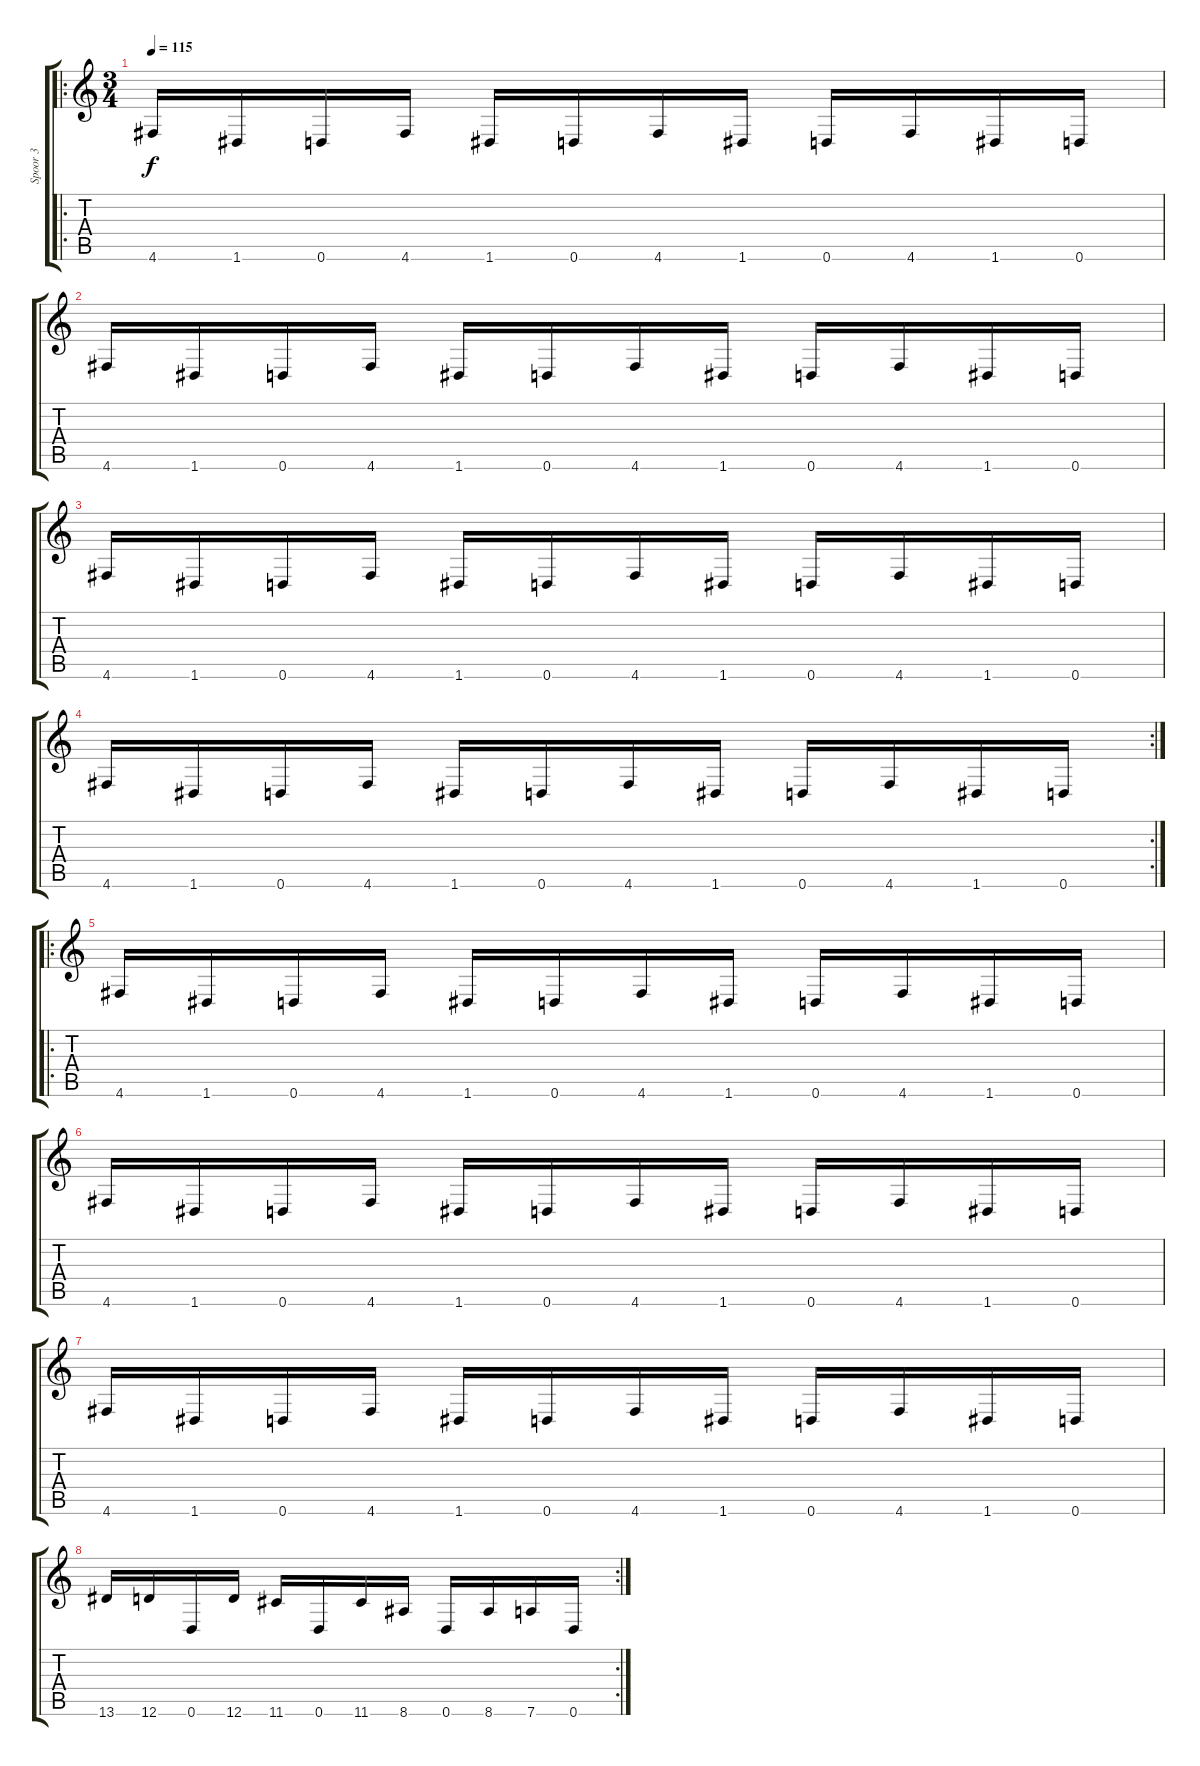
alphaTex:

\track ("Spoor 3" "Spoor 3") {instrument distortionguitar}
\staff {score tabs}
\tuning (E4 B3 G3 D3 A2 D2) {hide}
\ro
\ts (3 4)
\tempo 115
\clef g2
\ks c
4.6.16{dy f} 1.6.16 0.6.16 4.6.16 1.6.16 0.6.16 4.6.16 1.6.16 0.6.16 4.6.16 1.6.16 0.6.16 |
4.6.16 1.6.16 0.6.16 4.6.16 1.6.16 0.6.16 4.6.16 1.6.16 0.6.16 4.6.16 1.6.16 0.6.16 |
4.6.16 1.6.16 0.6.16 4.6.16 1.6.16 0.6.16 4.6.16 1.6.16 0.6.16 4.6.16 1.6.16 0.6.16 |
\rc 2
4.6.16 1.6.16 0.6.16 4.6.16 1.6.16 0.6.16 4.6.16 1.6.16 0.6.16 4.6.16 1.6.16 0.6.16 |
\ro
4.6.16 1.6.16 0.6.16 4.6.16 1.6.16 0.6.16 4.6.16 1.6.16 0.6.16 4.6.16 1.6.16 0.6.16 |
4.6.16 1.6.16 0.6.16 4.6.16 1.6.16 0.6.16 4.6.16 1.6.16 0.6.16 4.6.16 1.6.16 0.6.16 |
4.6.16 1.6.16 0.6.16 4.6.16 1.6.16 0.6.16 4.6.16 1.6.16 0.6.16 4.6.16 1.6.16 0.6.16 |
\rc 2
13.6.16 12.6.16 0.6.16 12.6.16 11.6.16 0.6.16 11.6.16 8.6.16 0.6.16 8.6.16 7.6.16 0.6.16
